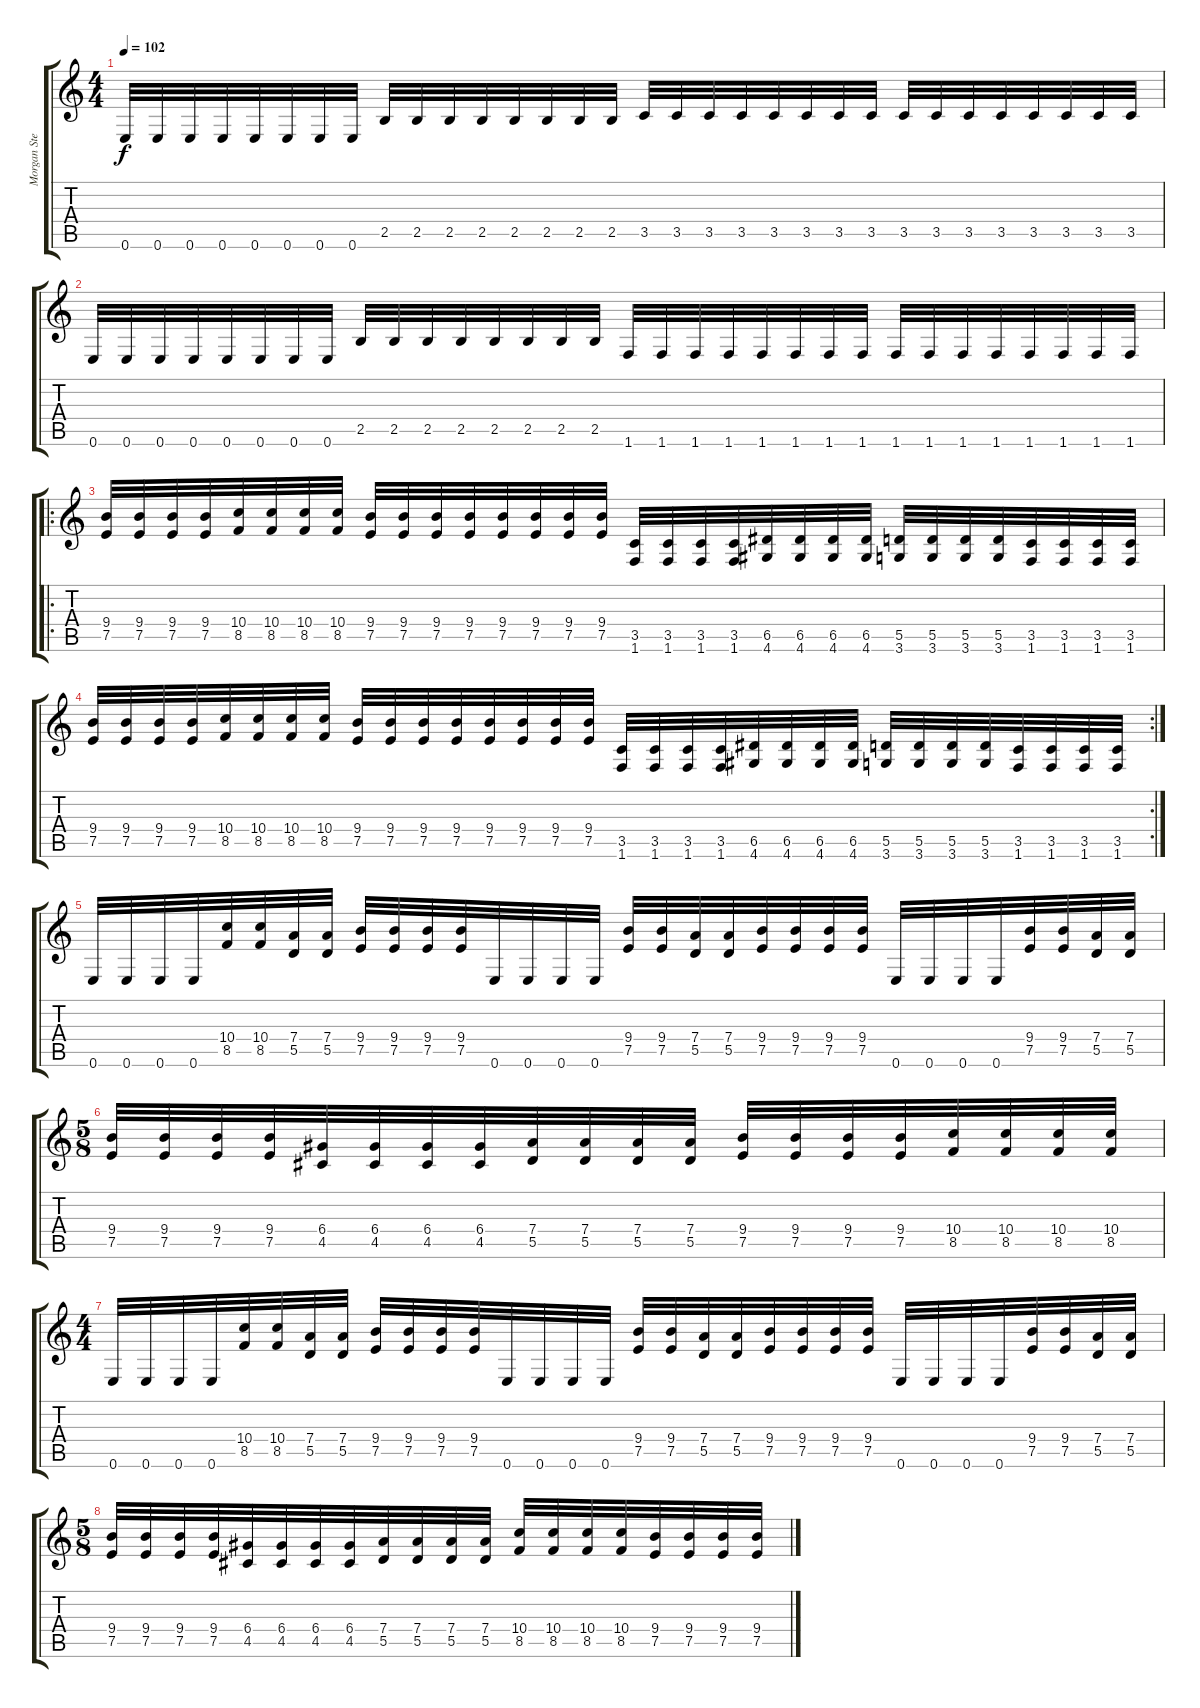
\track ("Morgan Steinmeyer Håkansson" "Morgan Ste") {instrument distortionguitar}
\staff {score tabs}
\tuning (E4 B3 G3 D3 A2 E2) {hide}
\ts (4 4)
\tempo 102
\clef g2
\ks c
0.6.32{dy f} 0.6.32 0.6.32 0.6.32 0.6.32 0.6.32 0.6.32 0.6.32 2.5.32 2.5.32 2.5.32 2.5.32 2.5.32 2.5.32 2.5.32 2.5.32 3.5.32 3.5.32 3.5.32 3.5.32 3.5.32 3.5.32 3.5.32 3.5.32 3.5.32 3.5.32 3.5.32 3.5.32 3.5.32 3.5.32 3.5.32 3.5.32 |
0.6.32 0.6.32 0.6.32 0.6.32 0.6.32 0.6.32 0.6.32 0.6.32 2.5.32 2.5.32 2.5.32 2.5.32 2.5.32 2.5.32 2.5.32 2.5.32 1.6.32 1.6.32 1.6.32 1.6.32 1.6.32 1.6.32 1.6.32 1.6.32 1.6.32 1.6.32 1.6.32 1.6.32 1.6.32 1.6.32 1.6.32 1.6.32 |
\ro
(9.4 7.5).32 (9.4 7.5).32 (9.4 7.5).32 (9.4 7.5).32 (10.4 8.5).32 (10.4 8.5).32 (10.4 8.5).32 (10.4 8.5).32 (9.4 7.5).32 (9.4 7.5).32 (9.4 7.5).32 (9.4 7.5).32 (9.4 7.5).32 (9.4 7.5).32 (9.4 7.5).32 (9.4 7.5).32 (3.5 1.6).32 (3.5 1.6).32 (3.5 1.6).32 (3.5 1.6).32 (6.5 4.6).32 (6.5 4.6).32 (6.5 4.6).32 (6.5 4.6).32 (5.5 3.6).32 (5.5 3.6).32 (5.5 3.6).32 (5.5 3.6).32 (3.5 1.6).32 (3.5 1.6).32 (3.5 1.6).32 (3.5 1.6).32 |
\rc 2
(9.4 7.5).32 (9.4 7.5).32 (9.4 7.5).32 (9.4 7.5).32 (10.4 8.5).32 (10.4 8.5).32 (10.4 8.5).32 (10.4 8.5).32 (9.4 7.5).32 (9.4 7.5).32 (9.4 7.5).32 (9.4 7.5).32 (9.4 7.5).32 (9.4 7.5).32 (9.4 7.5).32 (9.4 7.5).32 (3.5 1.6).32 (3.5 1.6).32 (3.5 1.6).32 (3.5 1.6).32 (6.5 4.6).32 (6.5 4.6).32 (6.5 4.6).32 (6.5 4.6).32 (5.5 3.6).32 (5.5 3.6).32 (5.5 3.6).32 (5.5 3.6).32 (3.5 1.6).32 (3.5 1.6).32 (3.5 1.6).32 (3.5 1.6).32 |
0.6.32 0.6.32 0.6.32 0.6.32 (10.4 8.5).32 (10.4 8.5).32 (7.4 5.5).32 (7.4 5.5).32 (9.4 7.5).32 (9.4 7.5).32 (9.4 7.5).32 (9.4 7.5).32 0.6.32 0.6.32 0.6.32 0.6.32 (9.4 7.5).32 (9.4 7.5).32 (7.4 5.5).32 (7.4 5.5).32 (9.4 7.5).32 (9.4 7.5).32 (9.4 7.5).32 (9.4 7.5).32 0.6.32 0.6.32 0.6.32 0.6.32 (9.4 7.5).32 (9.4 7.5).32 (7.4 5.5).32 (7.4 5.5).32 |
\ts (5 8)
(9.4 7.5).32 (9.4 7.5).32 (9.4 7.5).32 (9.4 7.5).32 (6.4 4.5).32 (6.4 4.5).32 (6.4 4.5).32 (6.4 4.5).32 (7.4 5.5).32 (7.4 5.5).32 (7.4 5.5).32 (7.4 5.5).32 (9.4 7.5).32 (9.4 7.5).32 (9.4 7.5).32 (9.4 7.5).32 (10.4 8.5).32 (10.4 8.5).32 (10.4 8.5).32 (10.4 8.5).32 |
\ts (4 4)
0.6.32 0.6.32 0.6.32 0.6.32 (10.4 8.5).32 (10.4 8.5).32 (7.4 5.5).32 (7.4 5.5).32 (9.4 7.5).32 (9.4 7.5).32 (9.4 7.5).32 (9.4 7.5).32 0.6.32 0.6.32 0.6.32 0.6.32 (9.4 7.5).32 (9.4 7.5).32 (7.4 5.5).32 (7.4 5.5).32 (9.4 7.5).32 (9.4 7.5).32 (9.4 7.5).32 (9.4 7.5).32 0.6.32 0.6.32 0.6.32 0.6.32 (9.4 7.5).32 (9.4 7.5).32 (7.4 5.5).32 (7.4 5.5).32 |
\ts (5 8)
(9.4 7.5).32 (9.4 7.5).32 (9.4 7.5).32 (9.4 7.5).32 (6.4 4.5).32 (6.4 4.5).32 (6.4 4.5).32 (6.4 4.5).32 (7.4 5.5).32 (7.4 5.5).32 (7.4 5.5).32 (7.4 5.5).32 (10.4 8.5).32 (10.4 8.5).32 (10.4 8.5).32 (10.4 8.5).32 (9.4 7.5).32 (9.4 7.5).32 (9.4 7.5).32 (9.4 7.5).32
